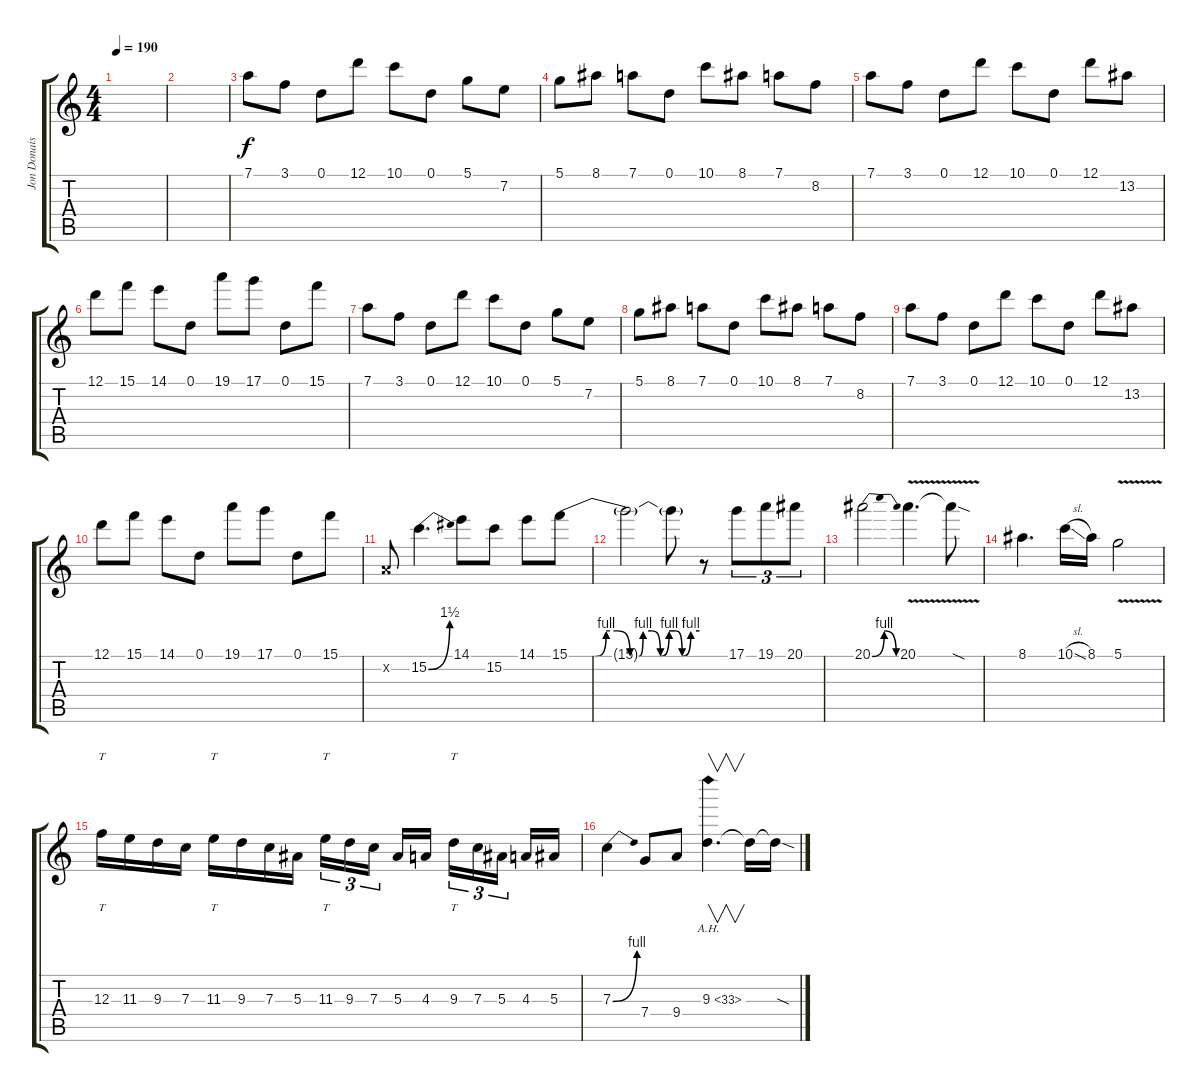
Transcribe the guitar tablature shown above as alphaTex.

\track ("Jon Donais Solo" "Jon Donais") {instrument distortionguitar}
\staff {score tabs}
\tuning (D4 A3 F3 C3 G2 D2) {hide}
\ts (4 4)
\tempo 190
\clef g2
\ks c
|
|
7.1.8{volume 16} 3.1.8 0.1.8 12.1.8 10.1.8 0.1.8 5.1.8 7.2.8 |
5.1.8 8.1.8 7.1.8 0.1.8 10.1.8 8.1.8 7.1.8 8.2.8 |
7.1.8 3.1.8 0.1.8 12.1.8 10.1.8 0.1.8 12.1.8 13.2.8 |
12.1.8 15.1.8 14.1.8 0.1.8 19.1.8 17.1.8 0.1.8 15.1.8 |
7.1.8 3.1.8 0.1.8 12.1.8 10.1.8 0.1.8 5.1.8 7.2.8 |
5.1.8 8.1.8 7.1.8 0.1.8 10.1.8 8.1.8 7.1.8 8.2.8 |
7.1.8 3.1.8 0.1.8 12.1.8 10.1.8 0.1.8 12.1.8 13.2.8 |
12.1.8 15.1.8 14.1.8 0.1.8 19.1.8 17.1.8 0.1.8 15.1.8 |
0.2{x}.8 15.2{be (bend 0 0 60 6)}.4{d} 14.1.8 15.2.8 14.1.8 15.1{be (custom 0 0 8 0 12 0 17 4 22 4 28 0 32 0 34 4 38 4 42 0 46 4 49 4 52 0 56 4 60 4)}.8 |
15.1{t}.2 15.1{t}.8 r.8 17.1.8{tu (3 2)} 19.1.8{tu (3 2)} 20.1.8{tu (3 2)} |
20.1{be (bendrelease 0 0 10 4 40 4 60 0)}.2 20.1{v}.4{d} 20.1{sod t}.8 |
8.1.4{d} 10.1{sl}.16 8.1.16 5.1{v}.2 |
12.3.16{tt} 11.3.16 9.3.16 7.3.16 11.3.16{tt} 9.3.16 7.3.16 5.3.16 11.3.16{tt tu (3 2)} 9.3.16{tu (3 2)} 7.3.16{tu (3 2) beam splitsecondary} 5.3.16 4.3.16 9.3.16{tt tu (3 2)} 7.3.16{tu (3 2)} 5.3.16{tu (3 2) beam splitsecondary} 4.3.16 5.3.16 |
7.3{be (bend 0 0 60 4)}.4 7.4.8 9.4.8 9.3{ah 24}.4{v d} 9.3{t}.16 9.3{sod t}.16
